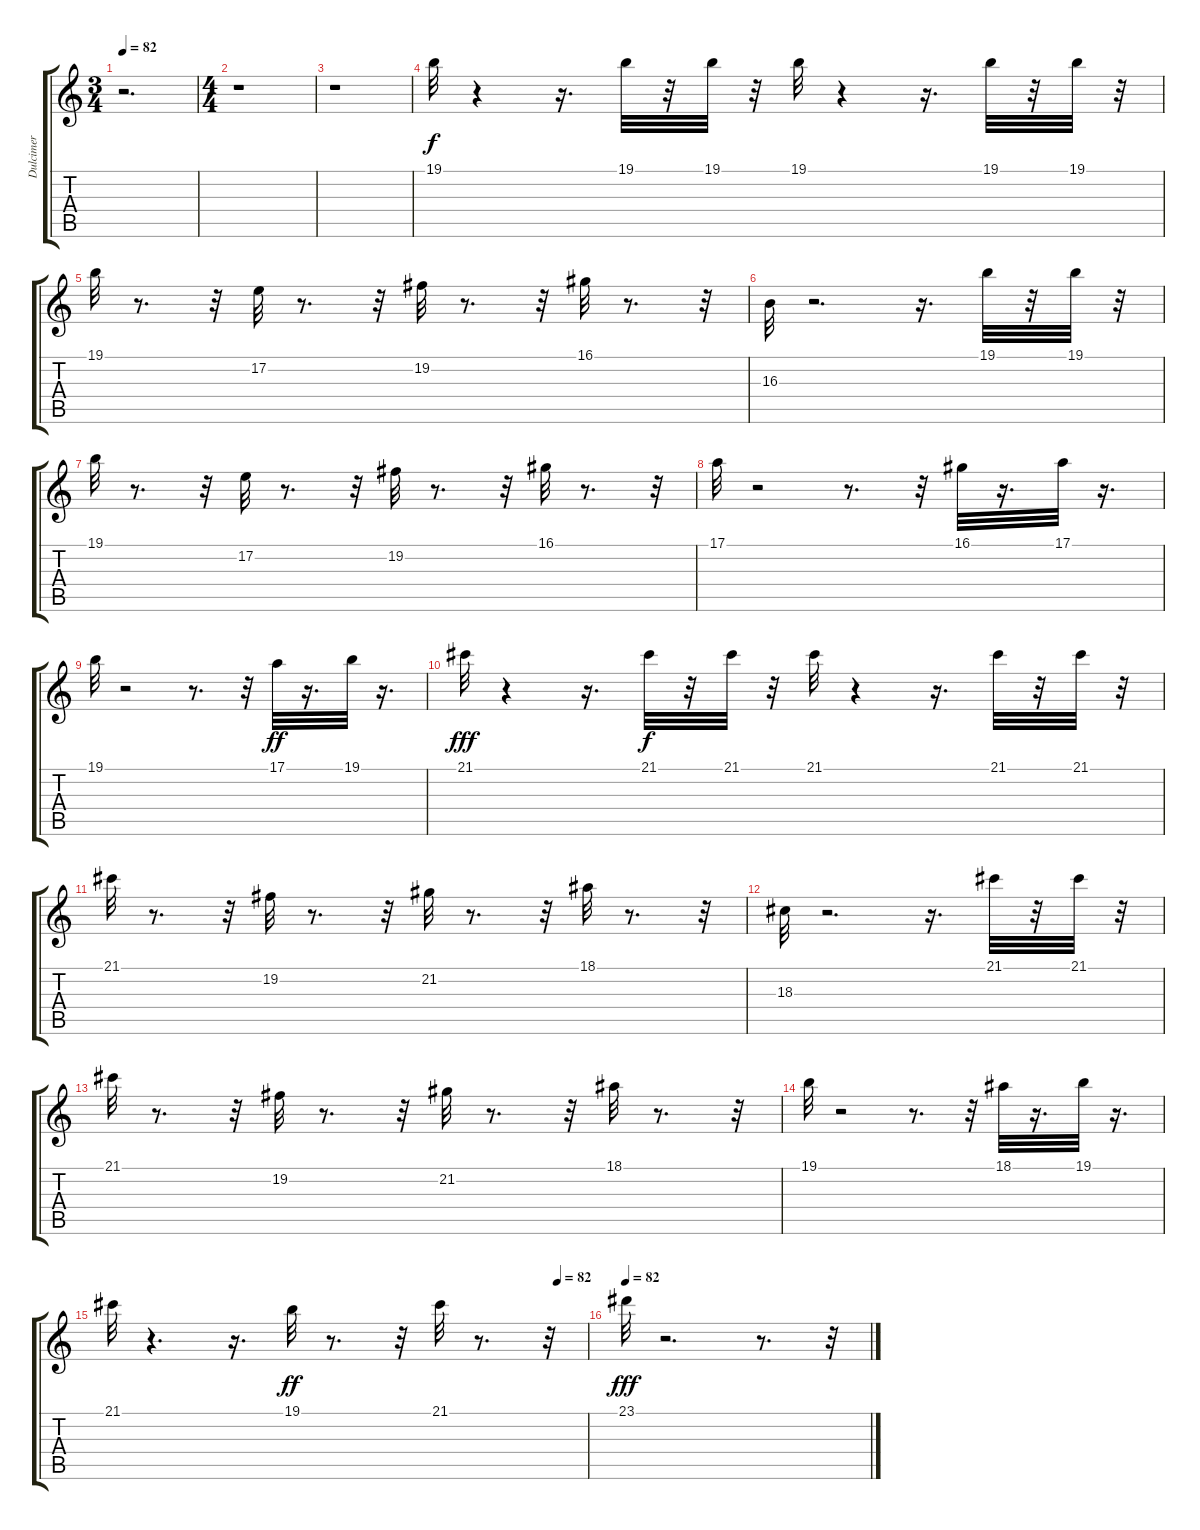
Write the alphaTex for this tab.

\track ("Dulcimer" "Dulcimer") {instrument dulcimer}
\staff {score tabs}
\tuning (E4 B3 G3 D3 A2 E2) {hide}
\ts (3 4)
\tempo 82
\clef g2
\ks c
r.2{d dy f} |
\ts (4 4)
r.1 |
r.1 |
19.1.32 r.4 r.16{d} 19.1.32 r.32 19.1.32 r.32 19.1.32 r.4 r.16{d} 19.1.32 r.32 19.1.32 r.32 |
19.1.32 r.8{d} r.32 17.2.32 r.8{d} r.32 19.2.32 r.8{d} r.32 16.1.32 r.8{d} r.32 |
16.3.32 r.2{d} r.16{d} 19.1.32 r.32 19.1.32 r.32 |
19.1.32 r.8{d} r.32 17.2.32 r.8{d} r.32 19.2.32 r.8{d} r.32 16.1.32 r.8{d} r.32 |
17.1.32 r.2 r.8{d} r.32 16.1.32 r.16{d} 17.1.32 r.16{d} |
19.1.32 r.2 r.8{d} r.32 17.1.32{dy ff} r.16{d} 19.1.32 r.16{d} |
21.1.32{dy fff} r.4 r.16{d} 21.1.32{dy f} r.32 21.1.32 r.32 21.1.32 r.4 r.16{d} 21.1.32 r.32 21.1.32 r.32 |
21.1.32 r.8{d} r.32 19.2.32 r.8{d} r.32 21.2.32 r.8{d} r.32 18.1.32 r.8{d} r.32 |
18.3.32 r.2{d} r.16{d} 21.1.32 r.32 21.1.32 r.32 |
21.1.32 r.8{d} r.32 19.2.32 r.8{d} r.32 21.2.32 r.8{d} r.32 18.1.32 r.8{d} r.32 |
19.1.32 r.2 r.8{d} r.32 18.1.32 r.16{d} 19.1.32 r.16{d} |
\tempo (82 0.9375)
21.1.32 r.4{d} r.16{d} 19.1.32{dy ff} r.8{d} r.32 21.1.32 r.8{d} r.32 |
\tempo 82
23.1.32{dy fff} r.2{d} r.8{d} r.32
